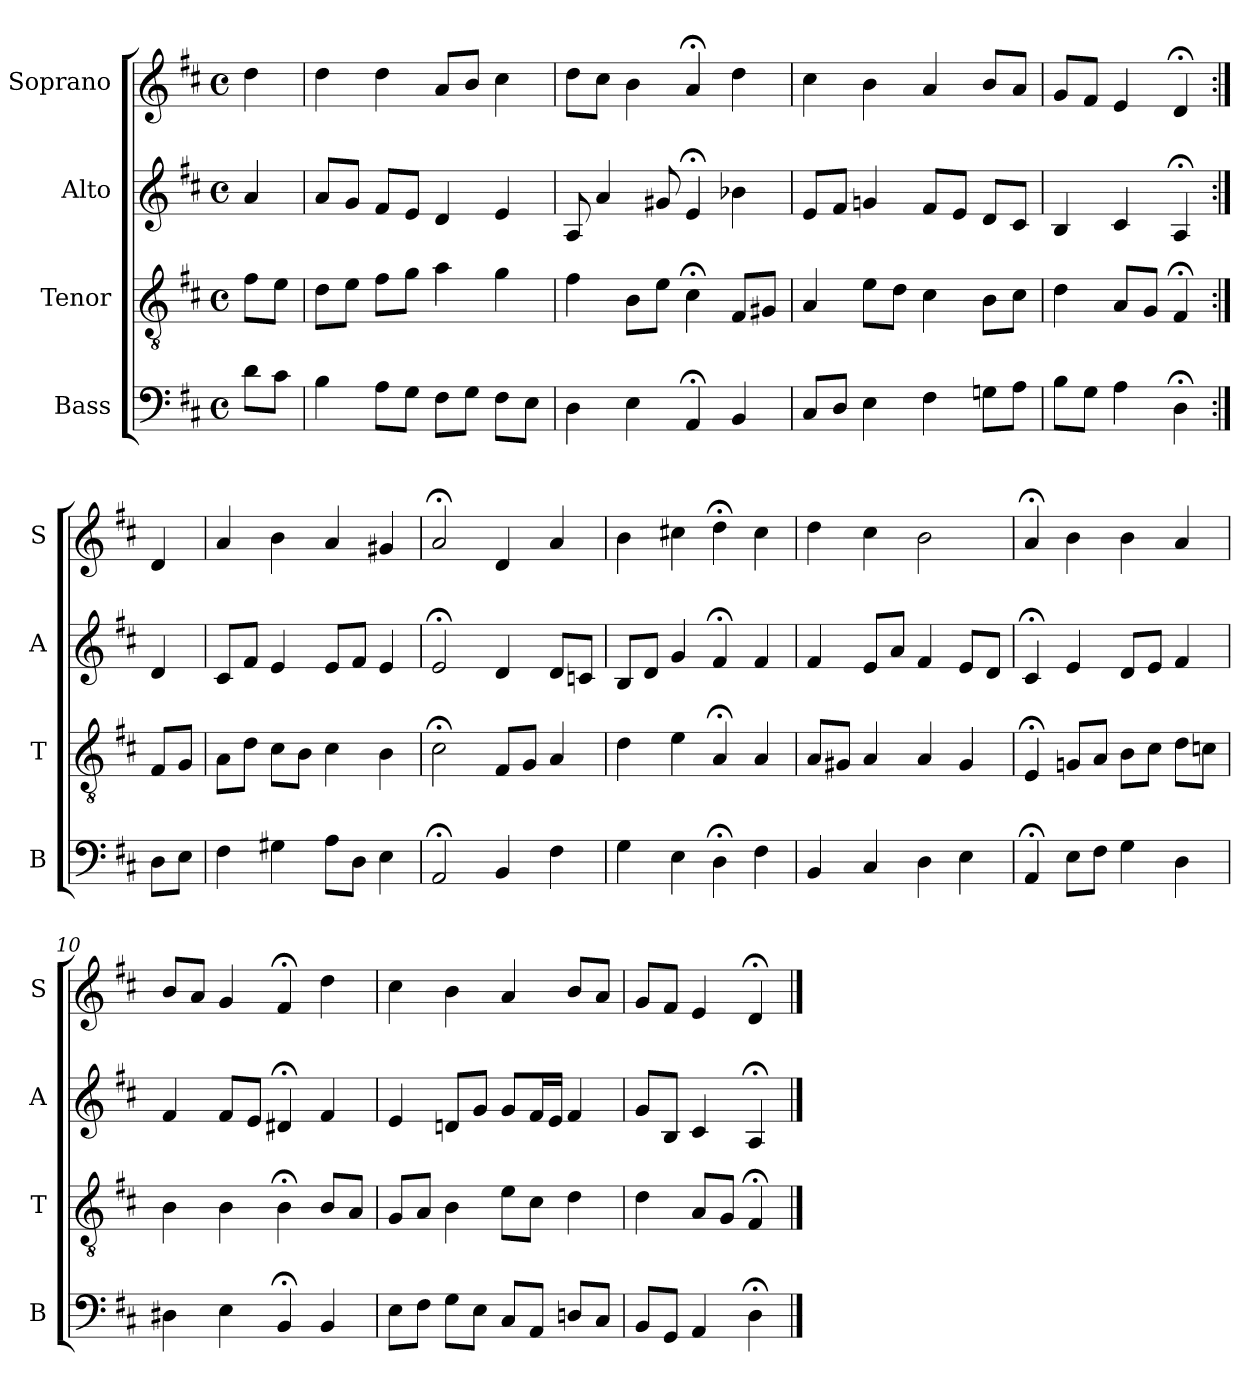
**kern	**kern	**kern	**kern
*part4	*part3	*part2	*part1
*staff4	*staff3	*staff2	*staff1
*I"Bass	*I"Tenor	*I"Alto	*I"Soprano
*I'B	*I'T	*I'A	*I'S
*clefF4	*clefGv2	*clefG2	*clefG2
*k[f#c#]	*k[f#c#]	*k[f#c#]	*k[f#c#]
*D:	*D:	*D:	*D:
*M4/4	*M4/4	*M4/4	*M4/4
*met(c)	*met(c)	*met(c)	*met(c)
*MM100	*MM100	*MM100	*MM100
=	=	=	=
8dL	8f#L	4a	4dd
8c#J	8eJ	.	.
=1	=1	=1	=1
4B	8dL	8aL	4dd
.	8eJ	8gJ	.
8AL	8f#L	8f#L	4dd
8GJ	8gJ	8eJ	.
8F#L	4a	4d	8aL
8GJ	.	.	8bJ
8F#L	4g	4e	4cc#
8EJ	.	.	.
=2	=2	=2	=2
4D	4f#	8A	8ddL
.	.	4a	8cc#J
4E	8BL	.	4b
.	8eJ	8g#X	.
4AA;<	4c#;<	4e;<	4a;<
4BB	8F#L	4b-X	4dd
.	8G#XJ	.	.
=3	=3	=3	=3
8C#L	4A	8eL	4cc#
8DJ	.	8f#J	.
4E	8eL	4gn	4b
.	8dJ	.	.
4F#	4c#	8f#L	4a
.	.	8eJ	.
8GnL	8BL	8dL	8bL
8AJ	8c#J	8c#J	8aJ
=4	=4	=4	=4
8BL	4d	4B	8gL
8GJ	.	.	8f#J
4A	8AL	4c#	4e
.	8GJ	.	.
4D;<	4F#;<	4A;<	4d;<
=:|!	=:|!	=:|!	=:|!
8DL	8F#L	4d	4d
8EJ	8GJ	.	.
=5	=5	=5	=5
4F#	8AL	8c#L	4a
.	8dJ	8f#J	.
4G#X	8c#L	4e	4b
.	8BJ	.	.
8AL	4c#	8eL	4a
8DJ	.	8f#J	.
4E	4B	4e	4g#X
=6	=6	=6	=6
2AA;<	2c#;<	2e;<	2a;<
4BB	8F#L	4d	4d
.	8GJ	.	.
4F#i	4Ai	8dL	4a
.	.	8cnJ	.
=7	=7	=7	=7
4Gi	4di	8BL	4b
.	.	8dJ	.
4E	4e	4g	4cc#X
4D;<	4A;<	4f#;<	4dd;<
4F#	4A	4f#	4cc#
=8	=8	=8	=8
4BB	8AL	4f#	4dd
.	8G#XJ	.	.
4C#	4A	8eL	4cc#
.	.	8aJ	.
4D	4A	4f#	2b
4E	4G#	8eL	.
.	.	8dJ	.
=9	=9	=9	=9
4AA;<	4E;<	4c#;<i	4a;<i
8EL	8GnL	4ei	4bi
8F#J	8AJ	.	.
4G	8BL	8dL	4b
.	8c#J	8eJ	.
4D	8dL	4f#	4a
.	8cnJ	.	.
=10	=10	=10	=10
4D#X	4B	4f#	8bL
.	.	.	8aJ
4E	4B	8f#L	4g
.	.	8eJ	.
4BB;<	4B;<	4d#X;<	4f#;<
4BB	8BL	4f#	4dd
.	8AJ	.	.
=11	=11	=11	=11
8EL	8GL	4e	4cc#
8F#J	8AJ	.	.
8GL	4B	8dnL	4b
8EJ	.	8gJ	.
8C#L	8eL	8gL	4a
8AAJ	8c#J	16f#L	.
.	.	16eJJ	.
8DnL	4d	4f#	8bL
8C#J	.	.	8aJ
=12	=12	=12	=12
8BBL	4d	8gL	8gL
8GGJ	.	8BJ	8f#J
4AA	8AL	4c#	4e
.	8GJ	.	.
4D;<	4F#;<	4A;<	4d;<
==	==	==	==
*-	*-	*-	*-
